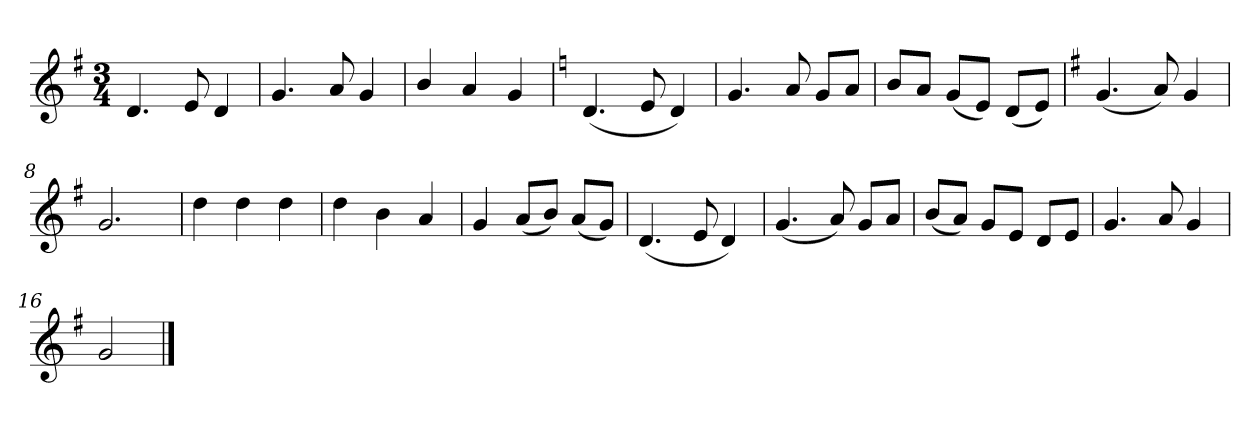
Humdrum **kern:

**kern
*part1
*staff1
*clefG2
*k[f#]
*M3/4
*MM64
=1
4.d/
8e/
4d/
=2
4.g/
8a/
4g/
=3
4b/
4a/
4g/
=4
*k[]
(4.d/
8e/
4d/)
=5
4.g/
8a/
8g/L
8a/J
=6
8b/L
8a/J
(8g/L
8e/J)
(8d/L
8e/J)
=7
*k[f#]
(4.g/
8a/)
4g/
=8
2.g/
=9
4dd\
4dd\
4dd\
=10
4dd\
4b\
4a/
=11
4g/
(8a/L
8b/J)
(8a/L
8g/J)
=12
(4.d/
8e/
4d/)
=13
(4.g/
8a/)
8g/L
8a/J
=14
(8b/L
8a/J)
8g/L
8e/J
8d/L
8e/J
=15
4.g/
8a/
4g/
=16
2g/
==
*-
